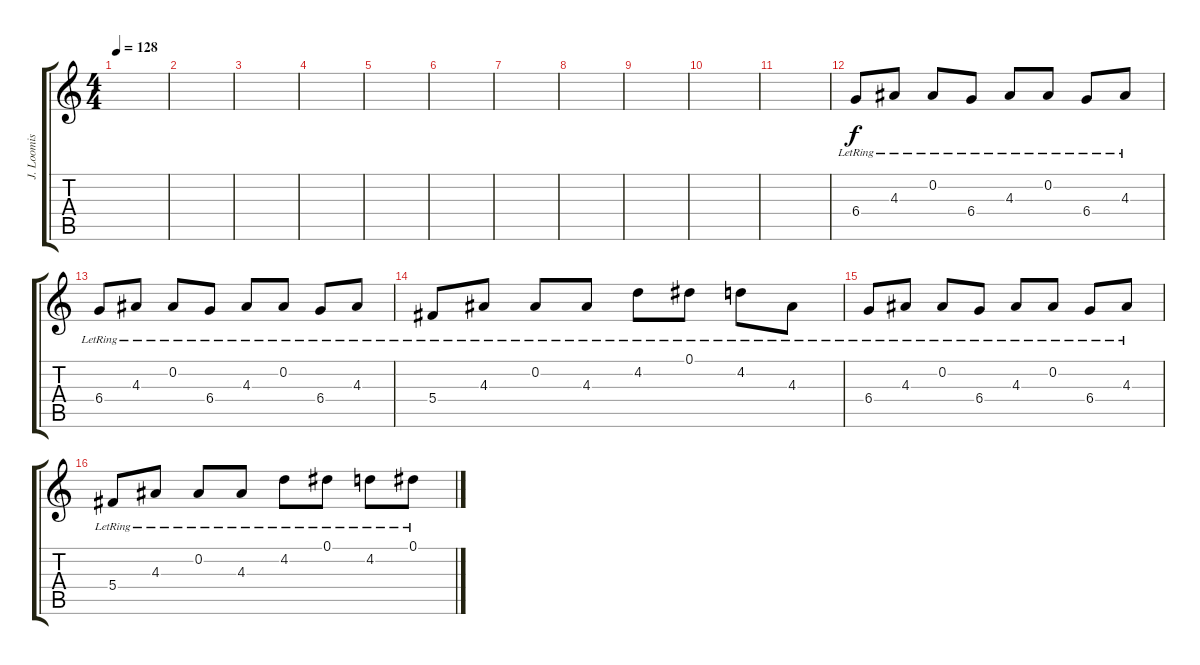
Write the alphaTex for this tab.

\track ("J. Loomis (clean)" "J. Loomis ") {instrument electricguitarclean}
\staff {score tabs}
\tuning (Eb4 Bb3 Gb3 Db3 Ab2 Eb2) {hide}
\ts (4 4)
\tempo 128
\clef g2
\ks c
|
|
|
|
|
|
|
|
|
|
|
\section ("" "")
6.4{lr}.8{volume 13} 4.3{lr}.8 0.2{lr}.8 6.4{lr}.8 4.3{lr}.8 0.2{lr}.8 6.4{lr}.8 4.3{lr}.8 |
6.4{lr}.8 4.3{lr}.8 0.2{lr}.8 6.4{lr}.8 4.3{lr}.8 0.2{lr}.8 6.4{lr}.8 4.3{lr}.8 |
5.4{lr}.8 4.3{lr}.8 0.2{lr}.8 4.3{lr}.8 4.2{lr}.8 0.1{lr}.8 4.2{lr}.8 4.3{lr}.8 |
6.4{lr}.8 4.3{lr}.8 0.2{lr}.8 6.4{lr}.8 4.3{lr}.8 0.2{lr}.8 6.4{lr}.8 4.3{lr}.8 |
5.4{lr}.8 4.3{lr}.8 0.2{lr}.8 4.3{lr}.8 4.2{lr}.8 0.1{lr}.8 4.2{lr}.8 0.1{lr}.8
